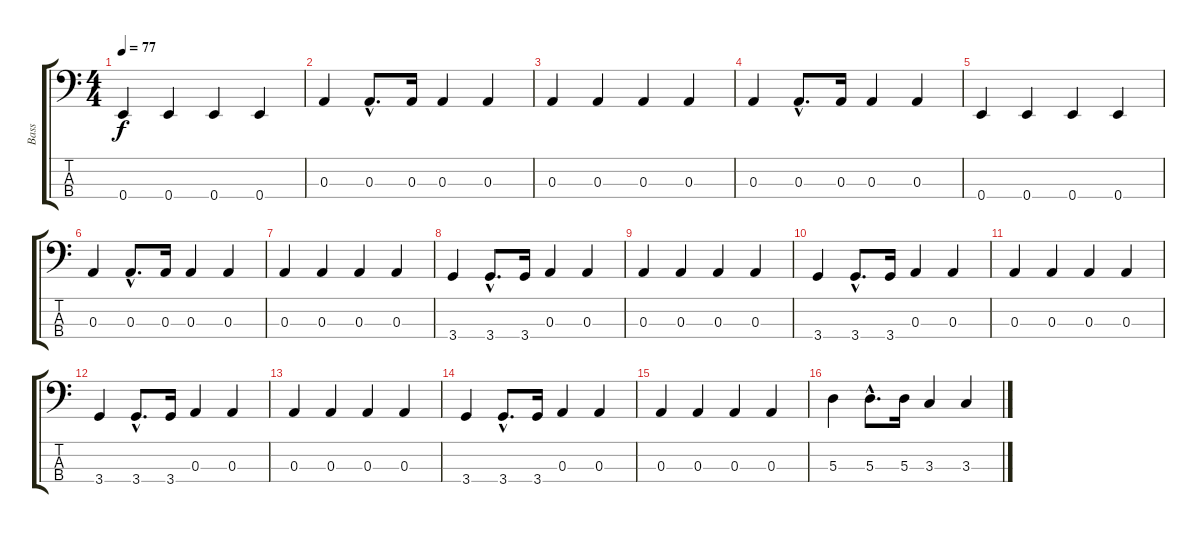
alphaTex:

\track ("Bass" "Bass") {instrument acousticbass}
\staff {score tabs}
\tuning (G2 D2 A1 E1) {hide}
\ts (4 4)
\tempo 77
\clef f4
\ks c
0.4.4{dy f} 0.4.4 0.4.4 0.4.4 |
0.3.4 0.3{hac}.8{d} 0.3.16 0.3.4 0.3.4 |
0.3.4 0.3.4 0.3.4 0.3.4 |
0.3.4 0.3{hac}.8{d} 0.3.16 0.3.4 0.3.4 |
0.4.4 0.4.4 0.4.4 0.4.4 |
0.3.4 0.3{hac}.8{d} 0.3.16 0.3.4 0.3.4 |
0.3.4 0.3.4 0.3.4 0.3.4 |
3.4.4 3.4{hac}.8{d} 3.4.16 0.3.4 0.3.4 |
0.3.4 0.3.4 0.3.4 0.3.4 |
3.4.4 3.4{hac}.8{d} 3.4.16 0.3.4 0.3.4 |
0.3.4 0.3.4 0.3.4 0.3.4 |
3.4.4 3.4{hac}.8{d} 3.4.16 0.3.4 0.3.4 |
0.3.4 0.3.4 0.3.4 0.3.4 |
3.4.4 3.4{hac}.8{d} 3.4.16 0.3.4 0.3.4 |
0.3.4 0.3.4 0.3.4 0.3.4 |
5.3.4 5.3{hac}.8{d} 5.3.16 3.3.4 3.3.4
